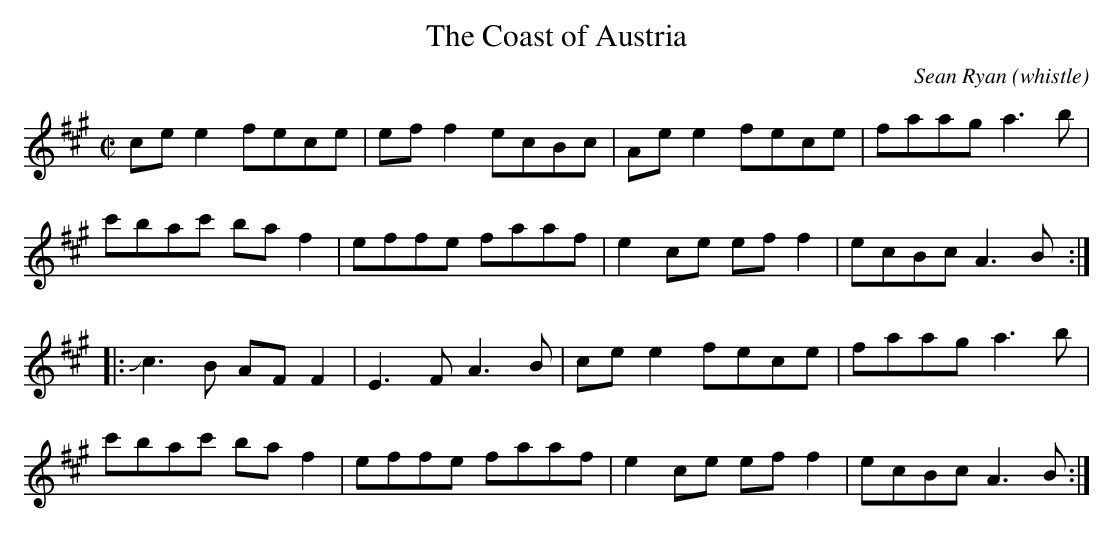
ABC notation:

X:1
T:Coast of Austria, The
C:Sean Ryan (whistle)
M:C|
K:A
cee2 fece|eff2 ecBc|Aee2 fece|faag a3b|
c'bac' baf2|effe faaf|e2ce eff2|ecBc A3B:|
|:Jc3B AFF2|E3F A3B|cee2 fece|faag a3b|
c'bac' baf2|effe faaf|e2ce eff2|ecBc A3B:|
